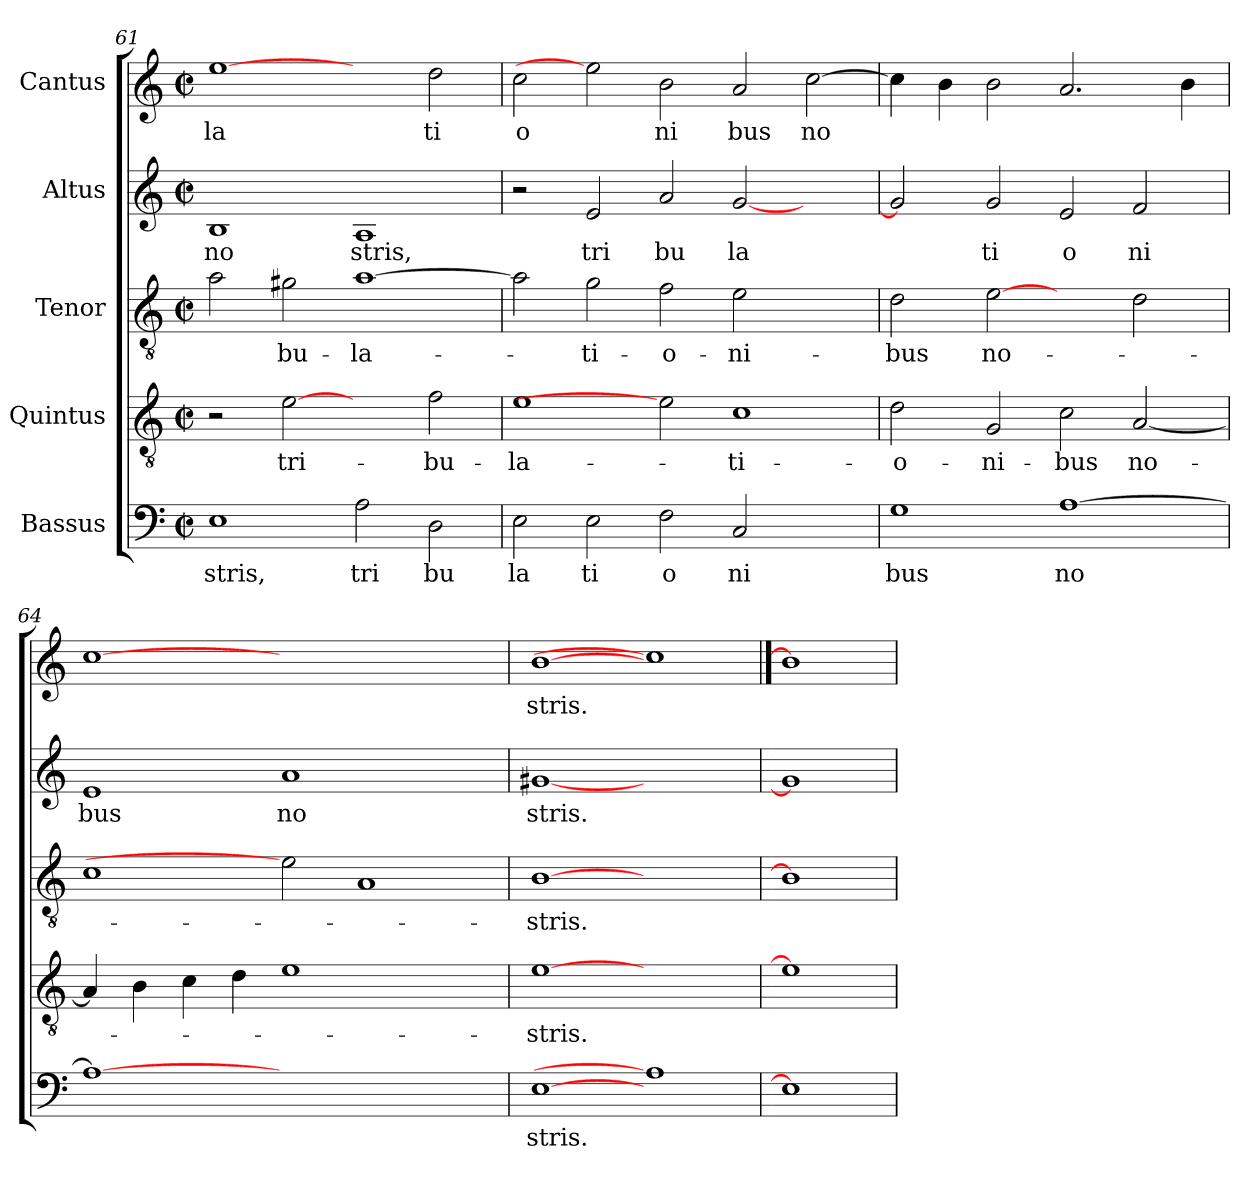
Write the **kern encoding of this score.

**kern	**text	**kern	**text	**kern	**text	**kern	**text	**kern	**text
*part5	*part5	*part4	*part4	*part3	*part3	*part2	*part2	*part1	*part1
*staff5	*staff5	*staff4	*staff4	*staff3	*staff3	*staff2	*staff2	*staff1	*staff1
*I"Bassus	*	*I"Quintus	*	*I"Tenor	*	*I"Altus	*	*I"Cantus	*
*clefF4	*	*clefGv2	*	*clefGv2	*	*clefG2	*	*clefG2	*
*	*	*	*	*	*	*k[]	*	*	*
*	*	*	*	*	*	*C:	*	*	*
*M2/2	*	*M2/2	*	*M2/2	*	*M2/2	*	*M2/2	*
*met(c|)	*	*met(c|)	*	*met(c|)	*	*met(c|)	*	*met(c|)	*
=61	=61	=61	=61	=61	=61	=61	=61	=61	=61
!	!LO:LY:b:cj	!	!	!	!	!	!LO:LY:b:cj	!	!LO:LY:b:cj
1E	stris,	2r	.	2a\	.	1B	no	[1ee	la
!	!	!	!LO:LY:b:cj	!	!LO:LY:b:cj	!	!	!	!
.	.	[2e	tri-	2g#\	-bu-	.	.	.	.
!	!LO:LY:b:cj	!	!	!	!LO:LY:b:cj	!	!LO:LY:b:cj	!	!
2A\	tri	2ryy	.	[>1a	-la-	1A	stris,	2ryy	.
!	!LO:LY:b:cj	!	!LO:LY:b:cj	!	!	!	!	!	!LO:LY:b:cj
2D\	bu	2f\	-bu-	.	.	.	.	2dd\	ti
=62	=62	=62	=62	=62	=62	=62	=62	=62	=62
!	!LO:LY:b:cj	!	!LO:LY:b:cj	!	!	!	!	!	!LO:LY:b:cj
2E\	la	1e	-la-	2a\]	.	2r	.	2cc\	o
!	!LO:LY:b:cj	!	!	!	!LO:LY:b:cj	!	!LO:LY:b:cj	!	!
2E\	ti	.	.	2g\	-ti-	2e/	tri	2ee]	.
!	!LO:LY:b:cj	!	!	!	!LO:LY:b:cj	!	!LO:LY:b:cj	!	!LO:LY:b:cj
2F\	o	2e]	.	2f\	-o-	2a/	bu	2b\	ni
!	!LO:LY:b:cj	!	!LO:LY:b:cj	!	!LO:LY:b:cj	!	!LO:LY:b:cj	!	!LO:LY:b:cj
2C/	ni	1c	-ti-	2e\	-ni-	[<2g/	la	2a/	bus
!	!	!	!	!	!	!	!	!	!LO:LY:b:cj
2ryy	.	.	.	2ryy	.	2ryy	.	[>2cc\	no
=63	=63	=63	=63	=63	=63	=63	=63	=63	=63
!	!LO:LY:b:cj	!	!LO:LY:b:cj	!	!LO:LY:b:cj	!	!	!	!
1G	bus	2d\	-o-	2d\	-bus	2g/]	.	4cc\]	.
.	.	.	.	.	.	.	.	4b\	.
!	!	!	!LO:LY:b:cj	!	!LO:LY:b:cj	!	!LO:LY:b:cj	!	!
.	.	2G/	-ni-	[2e	no-	2g/	ti	2b\	.
!	!LO:LY:b:cj	!	!LO:LY:b:cj	!	!	!	!LO:LY:b:cj	!	!
[>1A	no	2c\	-bus	2ryy	.	2e/	o	2.a/	.
!	!	!	!LO:LY:b:cj	!	!	!	!LO:LY:b:cj	!	!
.	.	[<2A/	no-	2d\	.	2f/	ni	.	.
.	.	.	.	.	.	.	.	4b\	.
=64	=64	=64	=64	=64	=64	=64	=64	=64	=64
!	!	!	!	!	!	!	!LO:LY:b:cj	!	!
1A_	.	4A/]	.	1c	.	1e	bus	[1cc	.
.	.	4B\	.	.	.	.	.	.	.
.	.	4c\	.	.	.	.	.	.	.
.	.	4d\	.	.	.	.	.	.	.
!	!	!	!	!	!	!	!LO:LY:b:cj	!	!
1.ryy	.	1e	.	2e]	.	1a	no	1.ryy	.
.	.	.	.	1A	.	.	.	.	.
.	.	2ryy	.	.	.	2ryy	.	.	.
=65	=65	=65	=65	=65	=65	=65	=65	=65	=65
!	!LO:LY:b:cj	!	!LO:LY:b:cj	!	!LO:LY:b:cj	!	!LO:LY:b:cj	!	!LO:LY:b:cj
[1E	stris.	[1e	-stris.	[1B	-stris.	[1g#X	stris.	[1b	stris.
1A]	.	1ryy	.	1ryy	.	1ryy	.	1cc]	.
=66	==66	=66	==66	=66	==66	=66	==66	==66	==66
1E]	.	1e]	.	1B]	.	1g#]	.	1b]	.
=	=	=	=	=	=	=	=	=	=
*-	*-	*-	*-	*-	*-	*-	*-	*-	*-
